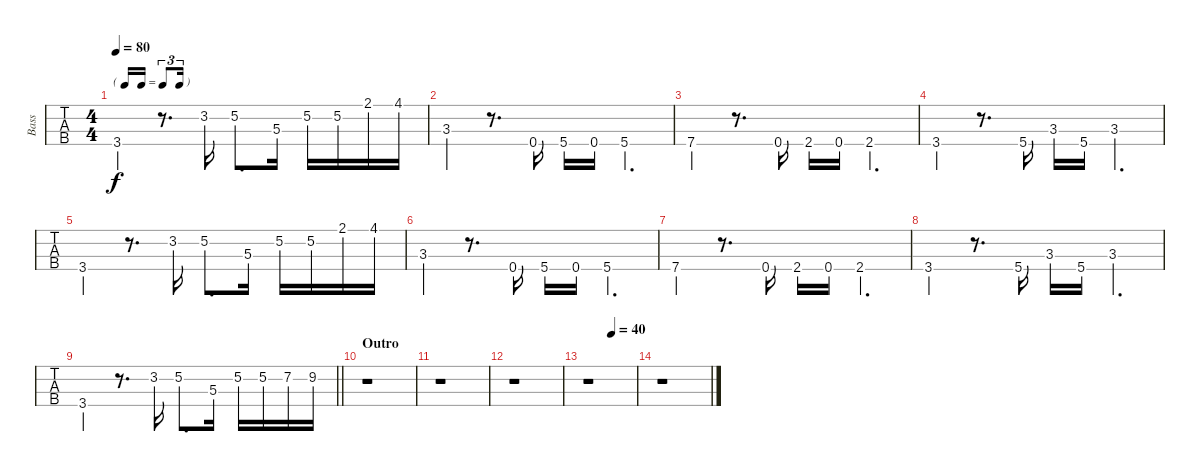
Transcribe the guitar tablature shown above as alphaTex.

\track ("Bass" "Bass") {instrument electricbassfinger}
\staff {tabs}
\tuning (G2 D2 A1 D1) {hide}
\ts (4 4)
\tf triplet16th
\tempo 80
\clef f4
\ks c
3.4{st}.4{dy f} r.8{d} 3.2.16 5.2.8{d} 5.3.16 5.2.16 5.2.16 2.1.16 4.1.16 |
3.3{st}.4 r.8{d} 0.4.16 5.4{st}.16 0.4.16 5.4{st}.4{d} |
7.4{st}.4 r.8{d} 0.4.16 2.4{st}.16 0.4.16 2.4{st}.4{d} |
3.4{st}.4 r.8{d} 5.4.16 3.3{st}.16 5.4.16 3.3{st}.4{d} |
3.4{st}.4 r.8{d} 3.2.16 5.2.8{d} 5.3.16 5.2.16 5.2.16 2.1.16 4.1.16 |
3.3{st}.4 r.8{d} 0.4.16 5.4{st}.16 0.4.16 5.4{st}.4{d} |
7.4{st}.4 r.8{d} 0.4.16 2.4{st}.16 0.4.16 2.4{st}.4{d} |
3.4{st}.4 r.8{d} 5.4.16 3.3{st}.16 5.4.16 3.3{st}.4{d} |
\barLineRight lightlight
3.4{st}.4 r.8{d} 3.2.16 5.2.8{d} 5.3.16 5.2.16 5.2.16 7.2.16 9.2.16 |
\section ("" "Outro")
r.1 |
r.1 |
r.1 |
\tempo (40 0.5)
r.1 |
r.1
